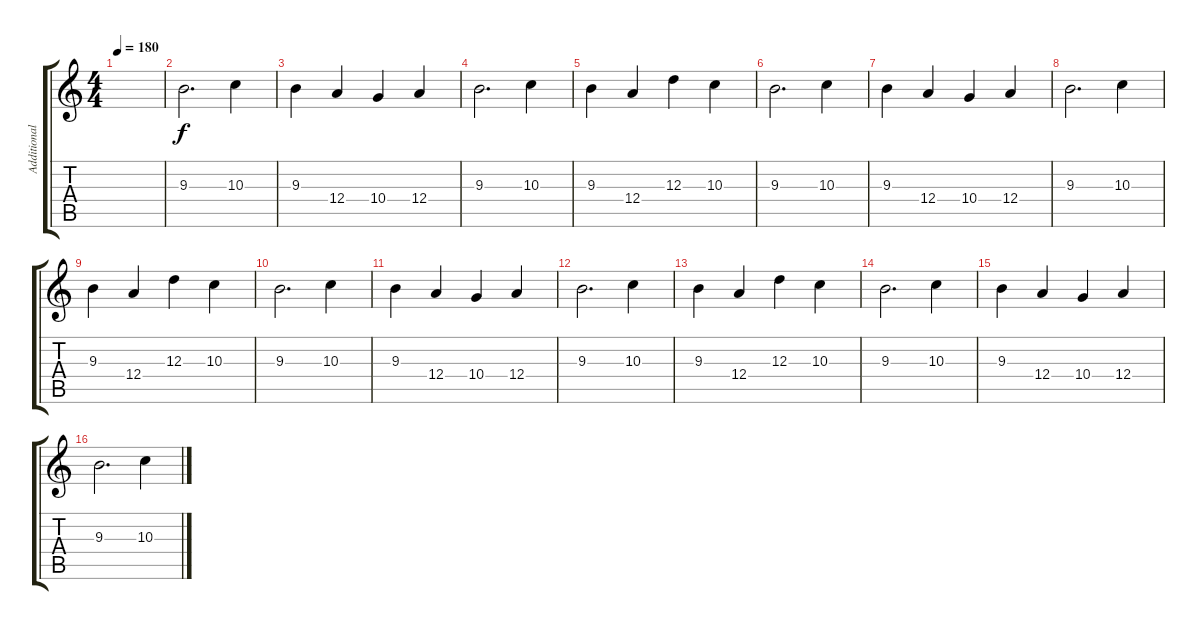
\track ("Additional Guitar" "Additional") {instrument distortionguitar}
\staff {score tabs}
\tuning (B3 Gb3 D3 A2 E2 B1) {hide}
\ts (4 4)
\tempo 180
\clef g2
\ks c
|
9.3.2{d} 10.3.4 |
9.3.4 12.4.4 10.4.4 12.4.4 |
9.3.2{d} 10.3.4 |
9.3.4 12.4.4 12.3.4 10.3.4 |
9.3.2{d} 10.3.4 |
9.3.4 12.4.4 10.4.4 12.4.4 |
9.3.2{d} 10.3.4 |
9.3.4 12.4.4 12.3.4 10.3.4 |
9.3.2{d} 10.3.4 |
9.3.4 12.4.4 10.4.4 12.4.4 |
9.3.2{d} 10.3.4 |
9.3.4 12.4.4 12.3.4 10.3.4 |
9.3.2{d} 10.3.4 |
9.3.4 12.4.4 10.4.4 12.4.4 |
9.3.2{d} 10.3.4
